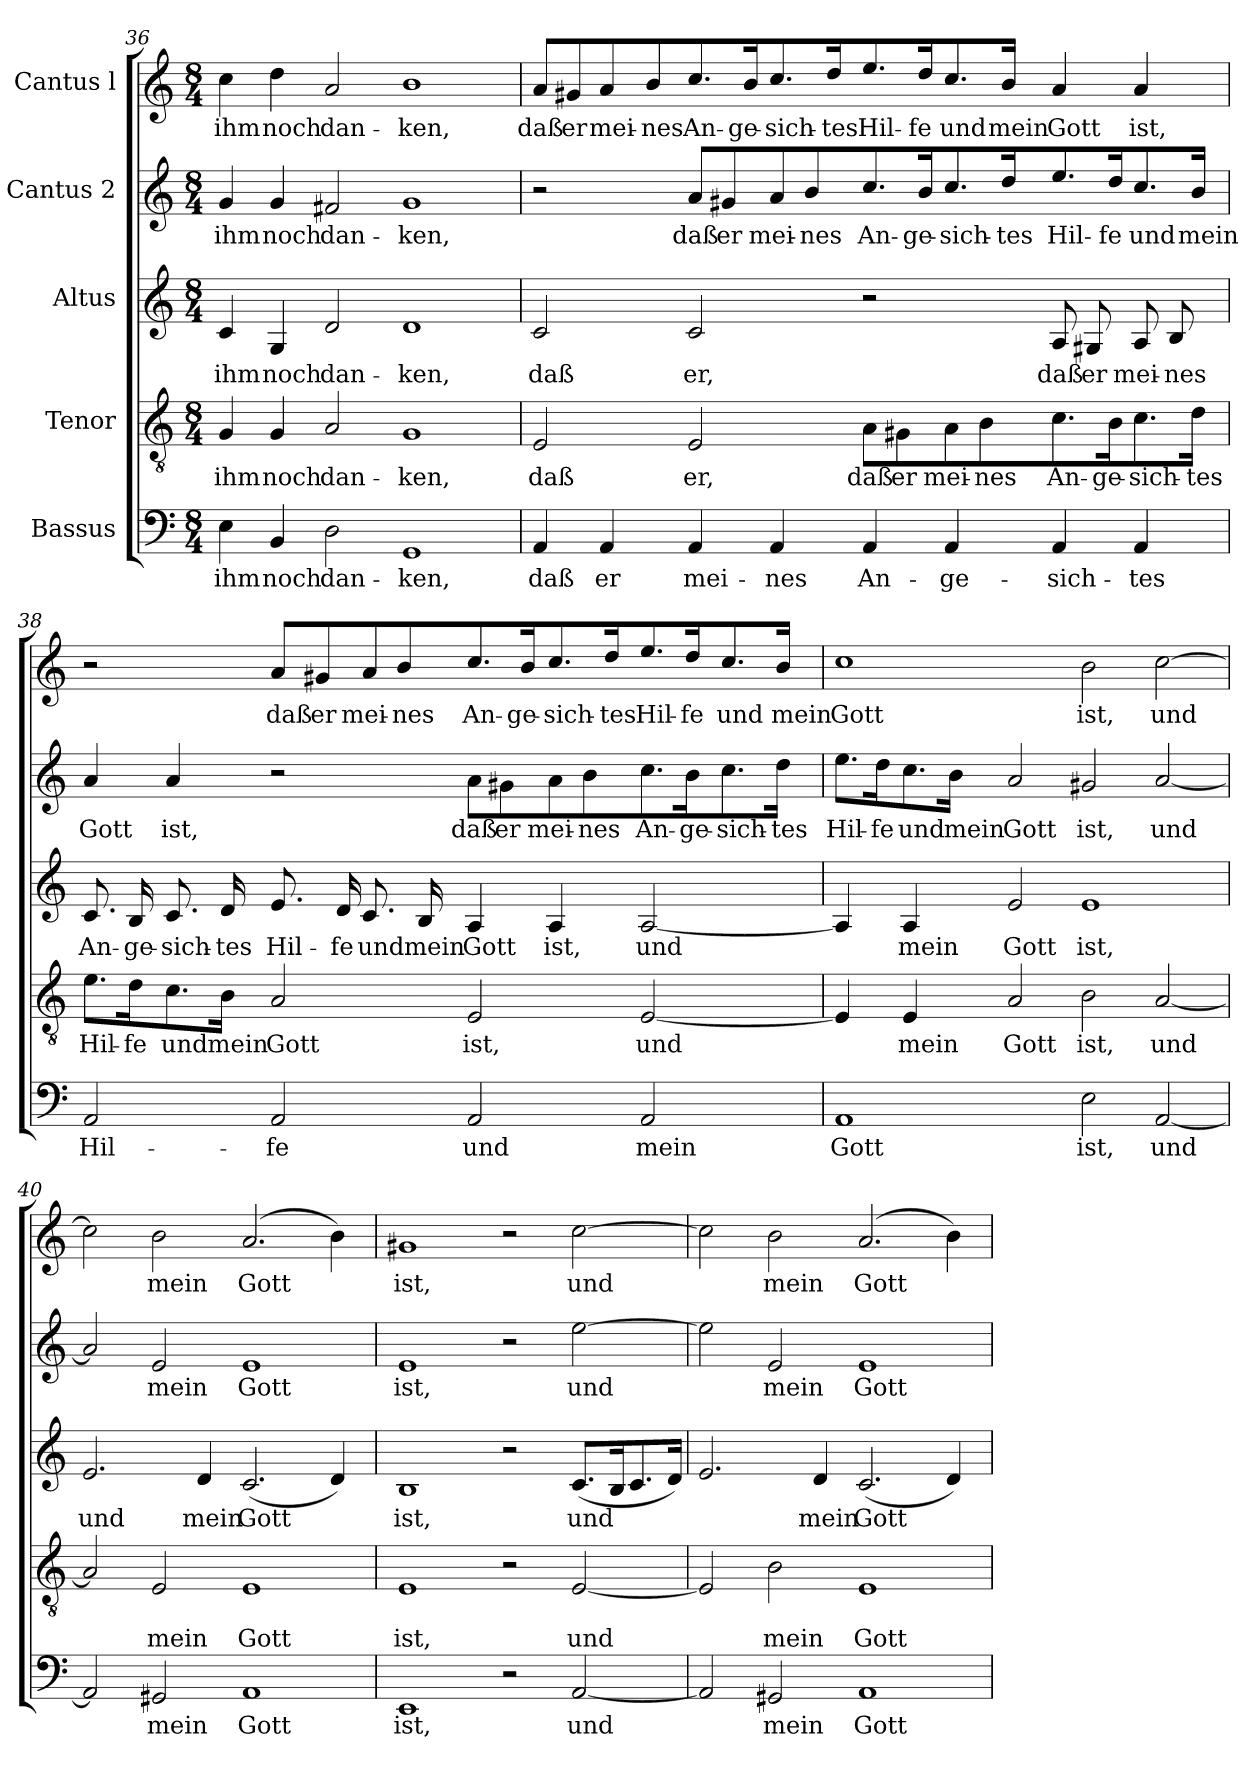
**kern	**text	**kern	**text	**text	**kern	**text	**kern	**text	**kern	**text
*part5	*part5	*part4	*part4	*part4	*part3	*part3	*part2	*part2	*part1	*part1
*staff5	*staff5	*staff4	*staff4	*staff4	*staff3	*staff3	*staff2	*staff2	*staff1	*staff1
*I"Bassus	*	*I"Tenor	*	*	*I"Altus	*	*I"Cantus 2	*	*I"Cantus l	*
*clefF4	*	*clefGv2	*	*	*clefG2	*	*clefG2	*	*clefG2	*
*k[]	*	*k[]	*	*	*k[]	*	*k[]	*	*k[]	*
*C:	*	*C:	*	*	*C:	*	*C:	*	*C:	*
*M8/4	*	*M8/4	*	*	*M8/4	*	*M8/4	*	*M8/4	*
=36	=36	=36	=36	=36	=36	=36	=36	=36	=36	=36
!	!LO:LY:b	!	!LO:LY:b	!	!	!LO:LY:b	!	!LO:LY:b	!	!LO:LY:b
4E\	ihm	4G/	ihm	.	4c/	ihm	4g/	ihm	4cc\	ihm
!	!LO:LY:b	!	!LO:LY:b	!	!	!LO:LY:b	!	!LO:LY:b	!	!LO:LY:b
4BB/	noch	4G/	noch	.	4G/	noch	4g/	noch	4dd\	noch
!	!LO:LY:b	!	!LO:LY:b	!	!	!LO:LY:b	!	!LO:LY:b	!	!LO:LY:b
2D\	dan-	2A/	dan-	.	2d/	dan-	2f#X/	dan-	2a/	dan-
!	!LO:LY:b	!	!LO:LY:b	!	!	!LO:LY:b	!	!LO:LY:b	!	!LO:LY:b
1GG	-ken,	1G	-ken,	.	1d	-ken,	1g	-ken,	1b	-ken,
!!LO:LB:g=z
=37	=37	=37	=37	=37	=37	=37	=37	=37	=37	=37
!	!LO:LY:b	!	!LO:LY:b	!	!	!LO:LY:b	!	!	!	!LO:LY:b
4AA/	daß	2E/	daß	.	2c/	daß	2r	.	8a/L	daß
!	!	!	!	!	!	!	!	!	!	!LO:LY:b
.	.	.	.	.	.	.	.	.	8g#X/	er
!	!LO:LY:b	!	!	!	!	!	!	!	!	!LO:LY:b
4AA/	er	.	.	.	.	.	.	.	8a/	mei-
!	!	!	!	!	!	!	!	!	!	!LO:LY:b
.	.	.	.	.	.	.	.	.	8b/	-nes
!	!LO:LY:b	!	!LO:LY:b	!	!	!LO:LY:b	!	!LO:LY:b	!	!LO:LY:b
4AA/	mei-	2E/	er,	.	2c/	er,	8a/L	daß	8.cc/	An-
!	!	!	!	!	!	!	!	!LO:LY:b	!	!
.	.	.	.	.	.	.	8g#X/	er	.	.
!	!	!	!	!	!	!	!	!	!	!LO:LY:b
.	.	.	.	.	.	.	.	.	16b/K	-ge-
!	!LO:LY:b	!	!	!	!	!	!	!LO:LY:b	!	!LO:LY:b
4AA/	-nes	.	.	.	.	.	8a/	mei-	8.cc/	-sich-
!	!	!	!	!	!	!	!	!LO:LY:b	!	!
.	.	.	.	.	.	.	8b/	-nes	.	.
!	!	!	!	!	!	!	!	!	!	!LO:LY:b
.	.	.	.	.	.	.	.	.	16dd/K	-tes
!	!LO:LY:b	!	!LO:LY:b	!	!	!	!	!LO:LY:b	!	!LO:LY:b
4AA/	An-	8A\L	daß	.	2r	.	8.cc/	An-	8.ee/	Hil-
!	!	!	!LO:LY:b	!	!	!	!	!	!	!
.	.	8G#X\	er	.	.	.	.	.	.	.
!	!	!	!	!	!	!	!	!LO:LY:b	!	!LO:LY:b
.	.	.	.	.	.	.	16b/K	-ge-	16dd/K	-fe
!	!LO:LY:b	!	!LO:LY:b	!	!	!	!	!LO:LY:b	!	!LO:LY:b
4AA/	-ge-	8A\	mei-	.	.	.	8.cc/	-sich-	8.cc/	und
!	!	!	!LO:LY:b	!	!	!	!	!	!	!
.	.	8B\	-nes	.	.	.	.	.	.	.
!	!	!	!	!	!	!	!	!LO:LY:b	!	!LO:LY:b
.	.	.	.	.	.	.	16dd/K	-tes	16b/Jk	mein
!	!LO:LY:b	!	!LO:LY:b	!	!	!LO:LY:b	!	!LO:LY:b	!	!LO:LY:b
4AA/	-sich-	8.c\	An-	.	8A/	daß	8.ee/	Hil-	4a/	Gott
!	!	!	!	!	!	!LO:LY:b	!	!	!	!
.	.	.	.	.	8G#X/	er	.	.	.	.
!	!	!	!LO:LY:b	!	!	!	!	!LO:LY:b	!	!
.	.	16B\K	-ge-	.	.	.	16dd/K	-fe	.	.
!	!LO:LY:b	!	!LO:LY:b	!	!	!LO:LY:b	!	!LO:LY:b	!	!LO:LY:b
4AA/	-tes	8.c\	-sich-	.	8A/	mei-	8.cc/	und	4a/	ist,
!	!	!	!	!	!	!LO:LY:b	!	!	!	!
.	.	.	.	.	8B/	-nes	.	.	.	.
!	!	!	!LO:LY:b	!	!	!	!	!LO:LY:b	!	!
.	.	16d\Jk	-tes	.	.	.	16b/Jk	mein	.	.
!!LO:PB:g=z
=38	=38	=38	=38	=38	=38	=38	=38	=38	=38	=38
!	!LO:LY:b	!	!LO:LY:b	!	!	!LO:LY:b	!	!LO:LY:b	!	!
2AA/	Hil-	8.e\L	Hil-	.	8.c/	An-	4a/	Gott	2r	.
!	!	!	!LO:LY:b	!	!	!LO:LY:b	!	!	!	!
.	.	16d\K	-fe	.	16B/	-ge-	.	.	.	.
!	!	!	!LO:LY:b	!	!	!LO:LY:b	!	!LO:LY:b	!	!
.	.	8.c\	und	.	8.c/	-sich-	4a/	ist,	.	.
!	!	!	!LO:LY:b	!	!	!LO:LY:b	!	!	!	!
.	.	16B\Jk	mein	.	16d/	-tes	.	.	.	.
!	!LO:LY:b	!	!LO:LY:b	!	!	!LO:LY:b	!	!	!	!LO:LY:b
2AA/	-fe	2A/	Gott	.	8.e/	Hil-	2r	.	8a/L	daß
!	!	!	!	!	!	!	!	!	!	!LO:LY:b
.	.	.	.	.	.	.	.	.	8g#X/	er
!	!	!	!	!	!	!LO:LY:b	!	!	!	!
.	.	.	.	.	16d/	-fe	.	.	.	.
!	!	!	!	!	!	!LO:LY:b	!	!	!	!LO:LY:b
.	.	.	.	.	8.c/	und	.	.	8a/	mei-
!	!	!	!	!	!	!	!	!	!	!LO:LY:b
.	.	.	.	.	.	.	.	.	8b/	-nes
!	!	!	!	!	!	!LO:LY:b	!	!	!	!
.	.	.	.	.	16B/	mein	.	.	.	.
!	!LO:LY:b	!	!LO:LY:b	!	!	!LO:LY:b	!	!LO:LY:b	!	!LO:LY:b
2AA/	und	2E/	ist,	.	4A/	Gott	8a\L	daß	8.cc/	An-
!	!	!	!	!	!	!	!	!LO:LY:b	!	!
.	.	.	.	.	.	.	8g#X\	er	.	.
!	!	!	!	!	!	!	!	!	!	!LO:LY:b
.	.	.	.	.	.	.	.	.	16b/K	-ge-
!	!	!	!	!	!	!LO:LY:b	!	!LO:LY:b	!	!LO:LY:b
.	.	.	.	.	4A/	ist,	8a\	mei-	8.cc/	-sich-
!	!	!	!	!	!	!	!	!LO:LY:b	!	!
.	.	.	.	.	.	.	8b\	-nes	.	.
!	!	!	!	!	!	!	!	!	!	!LO:LY:b
.	.	.	.	.	.	.	.	.	16dd/K	-tes
!	!LO:LY:b	!	!LO:LY:b	!	!	!LO:LY:b	!	!LO:LY:b	!	!LO:LY:b
2AA/	mein	[2E/	und	.	[2A/	und	8.cc\	An-	8.ee/	Hil-
!	!	!	!	!	!	!	!	!LO:LY:b	!	!LO:LY:b
.	.	.	.	.	.	.	16b\K	-ge-	16dd/K	-fe
!	!	!	!	!	!	!	!	!LO:LY:b	!	!LO:LY:b
.	.	.	.	.	.	.	8.cc\	-sich-	8.cc/	und
!	!	!	!	!	!	!	!	!LO:LY:b	!	!LO:LY:b
.	.	.	.	.	.	.	16dd\Jk	-tes	16b/Jk	mein
=39	=39	=39	=39	=39	=39	=39	=39	=39	=39	=39
!	!LO:LY:b	!	!	!	!	!	!	!LO:LY:b	!	!LO:LY:b
1AA	Gott	4E/]	.	.	4A/]	.	8.ee\L	Hil-	1cc	Gott
!	!	!	!	!	!	!	!	!LO:LY:b	!	!
.	.	.	.	.	.	.	16dd\K	-fe	.	.
!	!	!	!LO:LY:b	!	!	!LO:LY:b	!	!LO:LY:b	!	!
.	.	4E/	mein	.	4A/	mein	8.cc\	und	.	.
!	!	!	!	!	!	!	!	!LO:LY:b	!	!
.	.	.	.	.	.	.	16b\Jk	mein	.	.
!	!	!	!LO:LY:b	!	!	!LO:LY:b	!	!LO:LY:b	!	!
.	.	2A/	Gott	.	2e/	Gott	2a/	Gott	.	.
!	!LO:LY:b	!	!LO:LY:b	!	!	!LO:LY:b	!	!LO:LY:b	!	!LO:LY:b
2E\	ist,	2B\	ist,	.	1e	ist,	2g#X/	ist,	2b\	ist,
!	!LO:LY:b	!	!LO:LY:b	!	!	!	!	!LO:LY:b	!	!LO:LY:b
[2AA/	und	[2A/	und	.	.	.	[2a/	und	[2cc\	und
!!LO:LB:g=z
=40	=40	=40	=40	=40	=40	=40	=40	=40	=40	=40
!	!	!	!	!	!	!LO:LY:b	!	!	!	!
2AA/]	.	2A/]	.	.	2.e/	und	2a/]	.	2cc\]	.
!	!LO:LY:b	!	!	!LO:LY:b	!	!	!	!LO:LY:b	!	!LO:LY:b
2GG#X/	mein	2E/	.	mein	.	.	2e/	mein	2b\	mein
!	!	!	!	!	!	!LO:LY:b	!	!	!	!
.	.	.	.	.	4d/	mein	.	.	.	.
!	!LO:LY:b	!	!	!LO:LY:b	!	!LO:LY:b	!	!LO:LY:b	!	!LO:LY:b
1AA	Gott	1E	.	Gott	(<2.c/	Gott	1e	Gott	(>2.a/	Gott
.	.	.	.	.	4d/)	.	.	.	4b\)	.
=41	=41	=41	=41	=41	=41	=41	=41	=41	=41	=41
!	!LO:LY:b	!	!	!LO:LY:b	!	!LO:LY:b	!	!LO:LY:b	!	!LO:LY:b
1EE	ist,	1E	.	ist,	1B	ist,	1e	ist,	1g#X	ist,
2r	.	2r	.	.	2r	.	2r	.	2r	.
!	!LO:LY:b	!	!	!LO:LY:b	!	!LO:LY:b	!	!LO:LY:b	!	!LO:LY:b
[2AA/	und	[2E/	.	und	(<8.c/L	und	[2ee\	und	[2cc\	und
.	.	.	.	.	16B/k	.	.	.	.	.
.	.	.	.	.	8.c/	.	.	.	.	.
.	.	.	.	.	16d/Jk)	.	.	.	.	.
=42	=42	=42	=42	=42	=42	=42	=42	=42	=42	=42
2AA/]	.	2E/]	.	.	2.e/	.	2ee\]	.	2cc\]	.
!	!LO:LY:b	!	!	!LO:LY:b	!	!	!	!LO:LY:b	!	!LO:LY:b
2GG#X/	mein	2B\	.	mein	.	.	2e/	mein	2b\	mein
!	!	!	!	!	!	!LO:LY:b	!	!	!	!
.	.	.	.	.	4d/	mein	.	.	.	.
!	!LO:LY:b	!	!	!LO:LY:b	!	!LO:LY:b	!	!LO:LY:b	!	!LO:LY:b
1AA	Gott	1E	.	Gott	(<2.c/	Gott	1e	Gott	(>2.a/	Gott
.	.	.	.	.	4d/)	.	.	.	4b\)	.
=	=	=	=	=	=	=	=	=	=	=
*-	*-	*-	*-	*-	*-	*-	*-	*-	*-	*-
